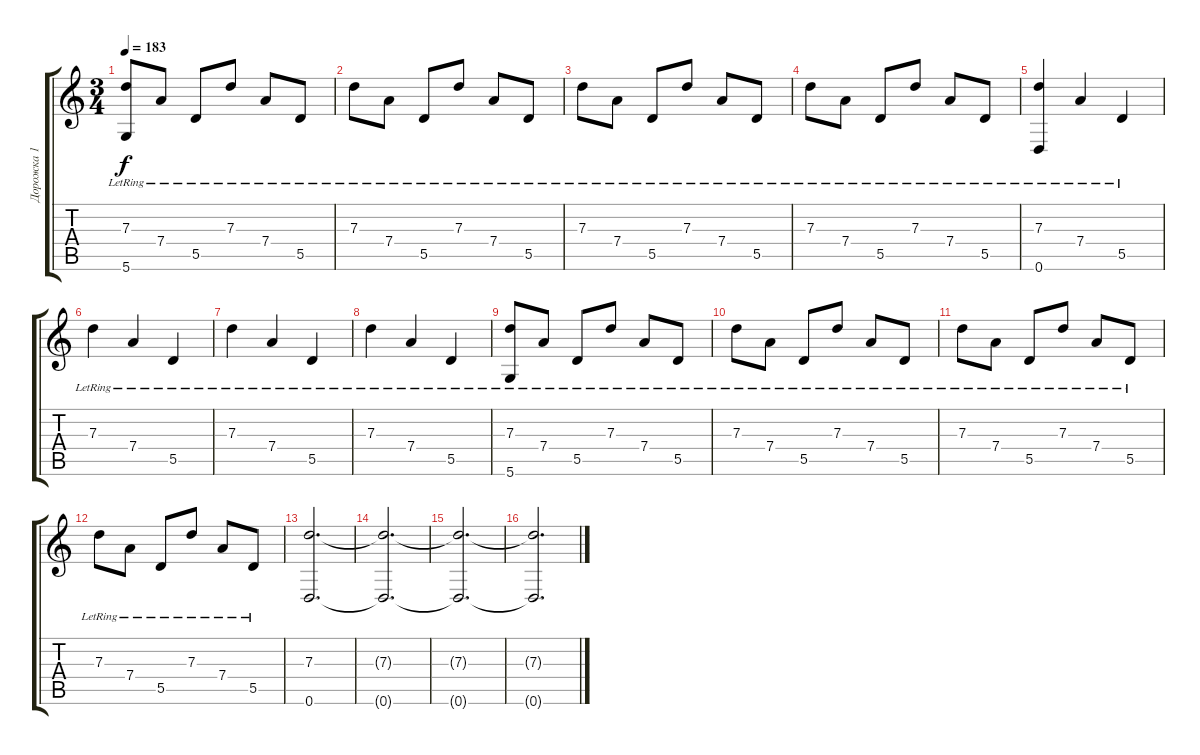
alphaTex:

\track ("Дорожка 1" "Дорожка 1") {instrument acousticguitarsteel}
\staff {score tabs}
\tuning (E4 B3 G3 D3 A2 D2) {hide}
\ts (3 4)
\tempo 183
\clef g2
\ks c
(7.3{lr} 5.6{lr}).8{dy f} 7.4{lr}.8 5.5{lr}.8 7.3{lr}.8 7.4{lr}.8 5.5{lr}.8 |
7.3{lr}.8 7.4{lr}.8 5.5{lr}.8 7.3{lr}.8 7.4{lr}.8 5.5{lr}.8 |
7.3{lr}.8 7.4{lr}.8 5.5{lr}.8 7.3{lr}.8 7.4{lr}.8 5.5{lr}.8 |
7.3{lr}.8 7.4{lr}.8 5.5{lr}.8 7.3{lr}.8 7.4{lr}.8 5.5{lr}.8 |
(7.3{lr} 0.6{lr}).4 7.4{lr}.4 5.5{lr}.4 |
7.3{lr}.4 7.4{lr}.4 5.5{lr}.4 |
7.3{lr}.4 7.4{lr}.4 5.5{lr}.4 |
7.3{lr}.4 7.4{lr}.4 5.5{lr}.4 |
(7.3{lr} 5.6{lr}).8 7.4{lr}.8 5.5{lr}.8 7.3{lr}.8 7.4{lr}.8 5.5{lr}.8 |
7.3{lr}.8 7.4{lr}.8 5.5{lr}.8 7.3{lr}.8 7.4{lr}.8 5.5{lr}.8 |
7.3{lr}.8 7.4{lr}.8 5.5{lr}.8 7.3{lr}.8 7.4{lr}.8 5.5{lr}.8 |
7.3{lr}.8 7.4{lr}.8 5.5{lr}.8 7.3{lr}.8 7.4{lr}.8 5.5{lr}.8 |
(7.3 0.6).2{d} |
(7.3{t} 0.6{t}).2{d} |
(7.3{t} 0.6{t}).2{d} |
(7.3{t} 0.6{t}).2{d}
